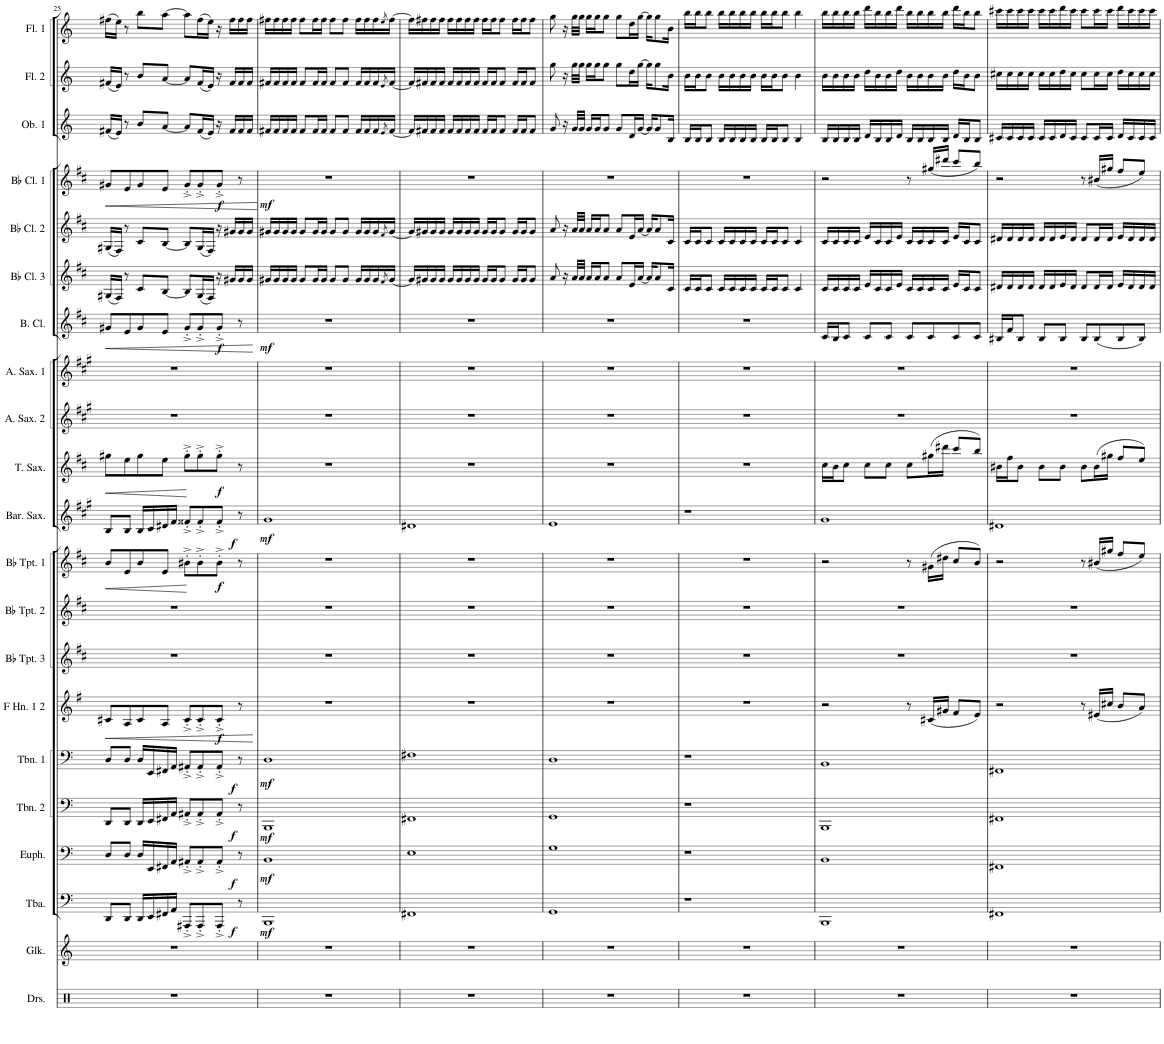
**kern	**kern	**kern	**dynam	**kern	**dynam	**kern	**dynam	**kern	**dynam	**kern	**dynam	**kern	**kern	**kern	**dynam	**kern	**dynam	**kern	**dynam	**kern	**kern	**kern	**dynam	**kern	**kern	**kern	**dynam	**kern	**kern	**kern
*part21	*part20	*part19	*part19	*part18	*part18	*part17	*part17	*part16	*part16	*part15	*part15	*part14	*part13	*part12	*part12	*part11	*part11	*part10	*part10	*part9	*part8	*part7	*part7	*part6	*part5	*part4	*part4	*part3	*part2	*part1
*staff21	*staff20	*staff19	*staff19	*staff18	*staff18	*staff17	*staff17	*staff16	*staff16	*staff15	*staff15	*staff14	*staff13	*staff12	*staff12	*staff11	*staff11	*staff10	*staff10	*staff9	*staff8	*staff7	*staff7	*staff6	*staff5	*staff4	*staff4	*staff3	*staff2	*staff1
*I"Drumset	*I"Glockenspiel	*I"Tuba	*	*I"Euphonium	*	*I"Trombone 2	*	*I"Trombone 1	*	*I"F Horn 1 &amp; 2	*	*I"Bb Trumpet 3	*I"Bb Trumpet 2	*I"Bb Trumpet 1	*	*I"Baritone Saxophone	*	*I"Tenor Saxophone	*	*I"Alto Saxophone 2	*I"Alto Saxophone 1	*I"Bass Clarinet	*	*I"Bb Clarinet 3	*I"Bb Clarinet 2	*I"Bb Clarinet 1	*	*I"Oboe 1	*I"Flute 2	*I"Flute 1
*I'Drs.	*I'Glk.	*I'Tba.	*	*I'Euph.	*	*I'Tbn. 2	*	*I'Tbn. 1	*	*I'F Hn. 1 2	*	*I'Bb Tpt. 3	*I'Bb Tpt. 2	*I'Bb Tpt. 1	*	*I'Bar. Sax.	*	*I'T. Sax.	*	*I'A. Sax. 2	*I'A. Sax. 1	*I'B. Cl.	*	*I'Bb Cl. 3	*I'Bb Cl. 2	*I'Bb Cl. 1	*	*I'Ob. 1	*I'Fl. 2	*I'Fl. 1
!!LO:PB:g=z
*clefX	*clefG2	*clefF4	*	*clefF4	*	*clefF4	*	*clefF4	*	*clefG2	*	*clefG2	*clefG2	*clefG2	*	*clefG2	*	*clefG2	*	*clefG2	*clefG2	*clefG2	*	*clefG2	*clefG2	*clefG2	*	*clefG2	*clefG2	*clefG2
*	*Trd-14c-24	*	*	*	*	*	*	*	*	*Trd4c7	*	*Trd1c2	*Trd1c2	*Trd1c2	*	*Trd12c21	*	*Trd8c14	*	*Trd5c9	*Trd5c9	*Trd8c14	*	*Trd1c2	*Trd1c2	*Trd1c2	*	*	*	*
*k[]	*k[]	*k[]	*	*k[]	*	*k[]	*	*k[]	*	*k[f#]	*	*k[f#c#]	*k[f#c#]	*k[f#c#]	*	*k[f#c#g#]	*	*k[f#c#]	*	*k[f#c#g#]	*k[f#c#g#]	*k[f#c#]	*	*k[f#c#]	*k[f#c#]	*k[f#c#]	*	*k[]	*k[]	*k[]
*M4/4	*M4/4	*M4/4	*	*M4/4	*	*M4/4	*	*M4/4	*	*M4/4	*	*M4/4	*M4/4	*M4/4	*	*M4/4	*	*M4/4	*	*M4/4	*M4/4	*M4/4	*	*M4/4	*M4/4	*M4/4	*	*M4/4	*M4/4	*M4/4
=25	=25	=25	=25	=25	=25	=25	=25	=25	=25	=25	=25	=25	=25	=25	=25	=25	=25	=25	=25	=25	=25	=25	=25	=25	=25	=25	=25	=25	=25	=25
!	!	!	!	!	!	!	!	!	!	!	!LO:HP:b	!	!	!	!LO:HP:b	!	!	!	!LO:HP:b	!	!	!	!LO:HP:b	!	!	!	!LO:HP:b	!	!	!
1r	1r	8DD/L	.	8D/L	.	8DD/L	.	8D/L	.	8c#X/L	<	1r	1r	8b/L	<	8B/L	.	8gg#X\L	<	1r	1r	8g#X/L	<	(16G#X/LL	(16G#X/LL	8g#X/L	<	(16f#X/LL	(16f#X/LL	(16ff#X\LL
.	.	.	.	.	.	.	.	.	.	.	.	.	.	.	.	.	.	.	.	.	.	.	.	16F#/JJ)	16F#/JJ)	.	.	16e/JJ)	16e/JJ)	16ee\JJ)
.	.	8DD/J	.	8D/J	.	8DD/J	.	8D/J	.	8A/	.	.	.	8e/	.	8B/J	.	8ee\	.	.	.	8e/	.	8r	8r	8e/	.	8r	8r	8r
.	.	16DD/LL	.	16D/LL	.	16DD/LL	.	16D/LL	.	8c#/	.	.	.	8b/	.	16B/LL	.	8gg#\	.	.	.	8g#/	.	8c#/L	8c#/L	8g#/	.	8b/L	8b/L	8bb\L
.	.	16EE/	.	16EE/	.	16EE/	.	16EE/	.	.	.	.	.	.	.	16c#/	.	.	.	.	.	.	.	.	.	.	.	.	.	.
.	.	16FF#X/	.	16FF#X/	.	16FF#X/	.	16FF#X/	.	8A/J	.	.	.	8e/J	.	16d#X/	.	8ee\J	.	.	.	8e/J	.	[8B/J	[8B/J	8e/J	.	[8a/J	[8a/J	[8aa\J
.	.	16AA/JJ	.	16AA/JJ	.	16AA/JJ	.	16AA/JJ	.	.	.	.	.	.	.	16f#/JJ	.	.	.	.	.	.	.	.	.	.	.	.	.	.
.	.	8AAA#X'^/L	.	8AA#X'^/L	.	8AA#X'^/L	.	8AA#X'^/L	.	8c#'^/L	.	.	.	8b#X'^\L	.	8f##X'^/L	.	8gg#'^\L	.	.	.	8g#'^/L	.	8B/L]	8B/L]	8g#'^/L	.	8a/L]	8a/L]	8aa\L]
.	.	8AAA#'^/	.	8AA#'^/	.	8AA#'^/	.	8AA#'^/	.	8c#'^/	.	.	.	8b#'^\	.	8f##'^/	.	8gg#'^\	.	.	.	8g#'^/	.	(16G#/L	(16G#/L	8g#'^/	.	(16f#/L	(16f#/L	(16ff#\L
.	.	.	.	.	.	.	.	.	.	.	.	.	.	.	.	.	.	.	.	.	.	.	.	16F#/JJ)	16F#/JJ)	.	.	16e/JJ)	16e/JJ)	16ee\JJ)
!	!	!	!LO:DY:b	!	!LO:DY:b	!	!LO:DY:b	!	!LO:DY:b	!	!LO:DY:b	!	!	!	!LO:DY:b	!	!LO:DY:b	!	!LO:DY:b	!	!	!	!LO:DY:b	!	!	!	!LO:DY:b	!	!	!
.	.	8AAA#'^/J	f	8AA#'^/J	f	8AA#'^/J	f	8AA#'^/J	f	8c#'^/J	f	.	.	8b#'^\J	f	8f##'^/J	f	8gg#'^\J	f	.	.	8g#'^/J	f	16r	16r	8g#'^/J	f	16r	16r	16r
.	.	.	.	.	.	.	.	.	.	.	.	.	.	.	.	.	.	.	.	.	.	.	.	16g#X/LL	16g#X/LL	.	.	16f#/LL	16f#/LL	16ff#\LL
.	.	8r	.	8r	.	8r	.	8r	.	8r	.	.	.	8r	.	8r	.	8r	.	.	.	8r	.	16g#/	16g#/	8r	.	16f#/	16f#/	16ff#\
.	.	.	.	.	.	.	.	.	.	.	.	.	.	.	.	.	.	.	.	.	.	.	.	16g#/JJ	16g#/JJ	.	.	16f#/JJ	16f#/JJ	16ff#\JJ
.	.	.	.	.	.	.	.	.	.	.	[	.	.	.	[	.	.	.	[	.	.	.	[	.	.	.	[	.	.	.
=26	=26	=26	=26	=26	=26	=26	=26	=26	=26	=26	=26	=26	=26	=26	=26	=26	=26	=26	=26	=26	=26	=26	=26	=26	=26	=26	=26	=26	=26	=26
!	!	!	!LO:DY:b	!	!LO:DY:b	!	!LO:DY:b	!	!LO:DY:b	!	!	!	!	!	!	!	!LO:DY:b	!	!	!	!	!	!LO:DY:b	!	!	!	!LO:DY:b	!	!	!
1r	1r	1BBB	mf	1BB	mf	1BBB	mf	1D	mf	1r	.	1r	1r	1r	.	1g#	mf	1r	.	1r	1r	1r	mf	16g#X/LL	16g#X/LL	1r	mf	16f#X/LL	16f#X/LL	16ff#X\LL
.	.	.	.	.	.	.	.	.	.	.	.	.	.	.	.	.	.	.	.	.	.	.	.	16g#/	16g#/	.	.	16f#/	16f#/	16ff#\
.	.	.	.	.	.	.	.	.	.	.	.	.	.	.	.	.	.	.	.	.	.	.	.	16g#/	16g#/	.	.	16f#/	16f#/	16ff#\
.	.	.	.	.	.	.	.	.	.	.	.	.	.	.	.	.	.	.	.	.	.	.	.	16g#/JJ	16g#/JJ	.	.	16f#/JJ	16f#/JJ	16ff#\JJ
.	.	.	.	.	.	.	.	.	.	.	.	.	.	.	.	.	.	.	.	.	.	.	.	8g#/L	8g#/L	.	.	8f#/L	8f#/L	8ff#\L
.	.	.	.	.	.	.	.	.	.	.	.	.	.	.	.	.	.	.	.	.	.	.	.	16g#/L	16g#/L	.	.	16f#/L	16f#/L	16ff#\L
.	.	.	.	.	.	.	.	.	.	.	.	.	.	.	.	.	.	.	.	.	.	.	.	16g#/JJ	16g#/JJ	.	.	16f#/JJ	16f#/JJ	16ff#\JJ
.	.	.	.	.	.	.	.	.	.	.	.	.	.	.	.	.	.	.	.	.	.	.	.	8g#/L	8g#/L	.	.	8f#/L	8f#/L	8ff#\L
.	.	.	.	.	.	.	.	.	.	.	.	.	.	.	.	.	.	.	.	.	.	.	.	8g#/J	8g#/J	.	.	8f#/J	8f#/J	8ff#\J
.	.	.	.	.	.	.	.	.	.	.	.	.	.	.	.	.	.	.	.	.	.	.	.	16g#/LL	16g#/LL	.	.	16f#/LL	16f#/LL	16ff#\LL
.	.	.	.	.	.	.	.	.	.	.	.	.	.	.	.	.	.	.	.	.	.	.	.	16g#/	16g#/	.	.	16f#/	16f#/	16ff#\
.	.	.	.	.	.	.	.	.	.	.	.	.	.	.	.	.	.	.	.	.	.	.	.	16g#/	16g#/	.	.	16f#/	16f#/	16ff#\
.	.	.	.	.	.	.	.	.	.	.	.	.	.	.	.	.	.	.	.	.	.	.	.	8qf#/	8qf#/	.	.	8qe/	8qe/	8qee/
.	.	.	.	.	.	.	.	.	.	.	.	.	.	.	.	.	.	.	.	.	.	.	.	[16g#/JJ	[16g#/JJ	.	.	[16f#/JJ	[16f#/JJ	[16ff#\JJ
=27	=27	=27	=27	=27	=27	=27	=27	=27	=27	=27	=27	=27	=27	=27	=27	=27	=27	=27	=27	=27	=27	=27	=27	=27	=27	=27	=27	=27	=27	=27
1r	1r	1FF#X	.	1E	.	1FF#X	.	1F#X	.	1r	.	1r	1r	1r	.	1d#X	.	1r	.	1r	1r	1r	.	16g#/LL]	16g#/LL]	1r	.	16f#/LL]	16f#/LL]	16ff#\LL]
.	.	.	.	.	.	.	.	.	.	.	.	.	.	.	.	.	.	.	.	.	.	.	.	16g#X/	16g#X/	.	.	16f#X/	16f#X/	16ff#X\
.	.	.	.	.	.	.	.	.	.	.	.	.	.	.	.	.	.	.	.	.	.	.	.	16g#/	16g#/	.	.	16f#/	16f#/	16ff#\
.	.	.	.	.	.	.	.	.	.	.	.	.	.	.	.	.	.	.	.	.	.	.	.	16g#/JJ	16g#/JJ	.	.	16f#/JJ	16f#/JJ	16ff#\JJ
.	.	.	.	.	.	.	.	.	.	.	.	.	.	.	.	.	.	.	.	.	.	.	.	16g#/LL	16g#/LL	.	.	16f#/LL	16f#/LL	16ff#\LL
.	.	.	.	.	.	.	.	.	.	.	.	.	.	.	.	.	.	.	.	.	.	.	.	16g#/	16g#/	.	.	16f#/	16f#/	16ff#\
.	.	.	.	.	.	.	.	.	.	.	.	.	.	.	.	.	.	.	.	.	.	.	.	16g#/	16g#/	.	.	16f#/	16f#/	16ff#\
.	.	.	.	.	.	.	.	.	.	.	.	.	.	.	.	.	.	.	.	.	.	.	.	16g#/JJ	16g#/JJ	.	.	16f#/JJ	16f#/JJ	16ff#\JJ
.	.	.	.	.	.	.	.	.	.	.	.	.	.	.	.	.	.	.	.	.	.	.	.	16g#/LL	16g#/LL	.	.	16f#/LL	16f#/LL	16ff#\LL
.	.	.	.	.	.	.	.	.	.	.	.	.	.	.	.	.	.	.	.	.	.	.	.	16g#/J	16g#/J	.	.	16f#/J	16f#/J	16ff#\J
.	.	.	.	.	.	.	.	.	.	.	.	.	.	.	.	.	.	.	.	.	.	.	.	8g#/J	8g#/J	.	.	8f#/J	8f#/J	8ff#\J
.	.	.	.	.	.	.	.	.	.	.	.	.	.	.	.	.	.	.	.	.	.	.	.	16g#/LL	16g#/LL	.	.	16f#/LL	16f#/LL	16ff#\LL
.	.	.	.	.	.	.	.	.	.	.	.	.	.	.	.	.	.	.	.	.	.	.	.	16g#/J	16g#/J	.	.	16f#/J	16f#/J	16ff#\J
.	.	.	.	.	.	.	.	.	.	.	.	.	.	.	.	.	.	.	.	.	.	.	.	8g#/J	8g#/J	.	.	8f#/J	8f#/J	8ff#\J
=28	=28	=28	=28	=28	=28	=28	=28	=28	=28	=28	=28	=28	=28	=28	=28	=28	=28	=28	=28	=28	=28	=28	=28	=28	=28	=28	=28	=28	=28	=28
1r	1r	1GG	.	1G	.	1GG	.	1D	.	1r	.	1r	1r	1r	.	1e	.	1r	.	1r	1r	1r	.	8a/	8a/	1r	.	8g/	8gg\	8gg\
.	.	.	.	.	.	.	.	.	.	.	.	.	.	.	.	.	.	.	.	.	.	.	.	16r	16r	.	.	16r	16r	16r
.	.	.	.	.	.	.	.	.	.	.	.	.	.	.	.	.	.	.	.	.	.	.	.	32a/LLL	32a/LLL	.	.	32g/LLL	32gg\LLL	32gg\LLL
.	.	.	.	.	.	.	.	.	.	.	.	.	.	.	.	.	.	.	.	.	.	.	.	32a/JJJ	32a/JJJ	.	.	32g/JJJ	32gg\JJJ	32gg\JJJ
.	.	.	.	.	.	.	.	.	.	.	.	.	.	.	.	.	.	.	.	.	.	.	.	16a/LL	16a/LL	.	.	16g/LL	16gg\LL	16gg\LL
.	.	.	.	.	.	.	.	.	.	.	.	.	.	.	.	.	.	.	.	.	.	.	.	16a/J	16a/J	.	.	16g/J	16gg\J	16gg\J
.	.	.	.	.	.	.	.	.	.	.	.	.	.	.	.	.	.	.	.	.	.	.	.	8a/J	8a/J	.	.	8g/J	8gg\J	8gg\J
.	.	.	.	.	.	.	.	.	.	.	.	.	.	.	.	.	.	.	.	.	.	.	.	8a/L	8a/L	.	.	8g/L	8gg\L	8gg\L
.	.	.	.	.	.	.	.	.	.	.	.	.	.	.	.	.	.	.	.	.	.	.	.	16e/L	16e/L	.	.	16d/L	16dd\L	16dd\L
.	.	.	.	.	.	.	.	.	.	.	.	.	.	.	.	.	.	.	.	.	.	.	.	[16a/JJ	[16a/JJ	.	.	[16g/JJ	[16gg\JJ	[16gg\JJ
.	.	.	.	.	.	.	.	.	.	.	.	.	.	.	.	.	.	.	.	.	.	.	.	16a/KL]	16a/KL]	.	.	16g/KL]	16gg\KL]	16gg\KL]
.	.	.	.	.	.	.	.	.	.	.	.	.	.	.	.	.	.	.	.	.	.	.	.	8a/	8a/	.	.	8g/	8gg\	8gg\
.	.	.	.	.	.	.	.	.	.	.	.	.	.	.	.	.	.	.	.	.	.	.	.	16c#/Jk	16c#/Jk	.	.	16B/Jk	16b\Jk	16b\Jk
=29	=29	=29	=29	=29	=29	=29	=29	=29	=29	=29	=29	=29	=29	=29	=29	=29	=29	=29	=29	=29	=29	=29	=29	=29	=29	=29	=29	=29	=29	=29
1r	1r	1r	.	1r	.	1r	.	1r	.	1r	.	1r	1r	1r	.	1r	.	1r	.	1r	1r	1r	.	16c#/LL	16c#/LL	1r	.	16B/LL	16b\LL	16bb\LL
.	.	.	.	.	.	.	.	.	.	.	.	.	.	.	.	.	.	.	.	.	.	.	.	16c#/J	16c#/J	.	.	16B/J	16b\J	16bb\J
.	.	.	.	.	.	.	.	.	.	.	.	.	.	.	.	.	.	.	.	.	.	.	.	8c#/J	8c#/J	.	.	8B/J	8b\J	8bb\J
.	.	.	.	.	.	.	.	.	.	.	.	.	.	.	.	.	.	.	.	.	.	.	.	16c#/LL	16c#/LL	.	.	16B/LL	16b\LL	16bb\LL
.	.	.	.	.	.	.	.	.	.	.	.	.	.	.	.	.	.	.	.	.	.	.	.	16c#/	16c#/	.	.	16B/	16b\	16bb\
.	.	.	.	.	.	.	.	.	.	.	.	.	.	.	.	.	.	.	.	.	.	.	.	16c#/	16c#/	.	.	16B/	16b\	16bb\
.	.	.	.	.	.	.	.	.	.	.	.	.	.	.	.	.	.	.	.	.	.	.	.	16c#/JJ	16c#/JJ	.	.	16B/JJ	16b\JJ	16bb\JJ
.	.	.	.	.	.	.	.	.	.	.	.	.	.	.	.	.	.	.	.	.	.	.	.	16c#/LL	16c#/LL	.	.	16B/LL	16b\LL	16bb\LL
.	.	.	.	.	.	.	.	.	.	.	.	.	.	.	.	.	.	.	.	.	.	.	.	16c#/J	16c#/J	.	.	16B/J	16b\J	16bb\J
.	.	.	.	.	.	.	.	.	.	.	.	.	.	.	.	.	.	.	.	.	.	.	.	8c#/J	8c#/J	.	.	8B/J	8b\J	8bb\J
.	.	.	.	.	.	.	.	.	.	.	.	.	.	.	.	.	.	.	.	.	.	.	.	4c#/	4c#/	.	.	4B/	4b\	4bb\
=30	=30	=30	=30	=30	=30	=30	=30	=30	=30	=30	=30	=30	=30	=30	=30	=30	=30	=30	=30	=30	=30	=30	=30	=30	=30	=30	=30	=30	=30	=30
1r	1r	1BBB	.	1BB	.	1BBB	.	1BB	.	2r	.	1r	1r	2r	.	1g#	.	16cc#\LL	.	1r	1r	16c#/LL	.	16c#/LL	16c#/LL	2r	.	16B/LL	16b\LL	16bb\LL
.	.	.	.	.	.	.	.	.	.	.	.	.	.	.	.	.	.	16b\J	.	.	.	16B/J	.	16c#/	16c#/	.	.	16B/	16b\	16bb\
.	.	.	.	.	.	.	.	.	.	.	.	.	.	.	.	.	.	8cc#\J	.	.	.	8c#/J	.	16c#/	16c#/	.	.	16B/	16b\	16bb\
.	.	.	.	.	.	.	.	.	.	.	.	.	.	.	.	.	.	.	.	.	.	.	.	16c#/JJ	16c#/JJ	.	.	16B/JJ	16b\JJ	16bb\JJ
.	.	.	.	.	.	.	.	.	.	.	.	.	.	.	.	.	.	8cc#\L	.	.	.	8c#/L	.	16e/LL	16e/LL	.	.	16d/LL	16dd\LL	16ddd\LL
.	.	.	.	.	.	.	.	.	.	.	.	.	.	.	.	.	.	.	.	.	.	.	.	16c#/	16c#/	.	.	16B/	16b\	16bb\
.	.	.	.	.	.	.	.	.	.	.	.	.	.	.	.	.	.	8cc#\J	.	.	.	8c#/J	.	16c#/	16c#/	.	.	16B/	16b\	16bb\
.	.	.	.	.	.	.	.	.	.	.	.	.	.	.	.	.	.	.	.	.	.	.	.	16e/JJ	16e/JJ	.	.	16d/JJ	16dd\JJ	16ddd\JJ
.	.	.	.	.	.	.	.	.	.	8r	.	.	.	8r	.	.	.	8cc#\L	.	.	.	8c#/L	.	16c#/LL	16c#/LL	8r	.	16B/LL	16b\LL	16bb\LL
.	.	.	.	.	.	.	.	.	.	.	.	.	.	.	.	.	.	.	.	.	.	.	.	16c#/	16c#/	.	.	16B/	16b\	16bb\
.	.	.	.	.	.	.	.	.	.	(16c#X/LL	.	.	.	(16g#X\LL	.	.	.	(16gg#X\L	.	.	.	8c#/	.	16c#/	16c#/	(16gg#X/LL	.	16B/	16b\	16bb\
.	.	.	.	.	.	.	.	.	.	16g#X/JJ	.	.	.	16dd#X\JJ	.	.	.	16ddd#X\JJ	.	.	.	.	.	16c#/JJ	16c#/JJ	16ddd#X/JJ	.	16B/JJ	16b\JJ	16bb\JJ
.	.	.	.	.	.	.	.	.	.	8f#/L	.	.	.	8cc#/L	.	.	.	8ccc#/L	.	.	.	8c#/	.	16e/LL	16e/LL	8ccc#/L	.	16d/LL	16dd\LL	16ddd\LL
.	.	.	.	.	.	.	.	.	.	.	.	.	.	.	.	.	.	.	.	.	.	.	.	16c#/J	16c#/J	.	.	16B/J	16b\J	16bb\J
.	.	.	.	.	.	.	.	.	.	8e/J)	.	.	.	8b/J)	.	.	.	8bb/J)	.	.	.	8c#/J	.	8c#/J	8c#/J	8bb/J)	.	8B/J	8b\J	8bb\J
=31	=31	=31	=31	=31	=31	=31	=31	=31	=31	=31	=31	=31	=31	=31	=31	=31	=31	=31	=31	=31	=31	=31	=31	=31	=31	=31	=31	=31	=31	=31
1r	1r	1FF#X	.	1FF#X	.	1FF#X	.	1FF#X	.	2r	.	1r	1r	2r	.	1d#X	.	16b#X\LL	.	1r	1r	16B#X/LL	.	16d#X/LL	16d#X/LL	2r	.	16c#X/LL	16cc#X\LL	16ccc#X\LL
.	.	.	.	.	.	.	.	.	.	.	.	.	.	.	.	.	.	16ff#\J	.	.	.	16f#/J	.	16d#/	16d#/	.	.	16c#/	16cc#\	16ccc#\
.	.	.	.	.	.	.	.	.	.	.	.	.	.	.	.	.	.	8b#\J	.	.	.	8B#/J	.	16d#/	16d#/	.	.	16c#/	16cc#\	16ccc#\
.	.	.	.	.	.	.	.	.	.	.	.	.	.	.	.	.	.	.	.	.	.	.	.	16d#/JJ	16d#/JJ	.	.	16c#/JJ	16cc#\JJ	16ccc#\JJ
.	.	.	.	.	.	.	.	.	.	.	.	.	.	.	.	.	.	8b#\L	.	.	.	8B#/L	.	16d#/LL	16d#/LL	.	.	16c#/LL	16cc#\LL	16ccc#\LL
.	.	.	.	.	.	.	.	.	.	.	.	.	.	.	.	.	.	.	.	.	.	.	.	16d#/	16d#/	.	.	16c#/	16cc#\	16ccc#\
.	.	.	.	.	.	.	.	.	.	.	.	.	.	.	.	.	.	8b#\J	.	.	.	8B#/J	.	16e/	16e/	.	.	16d/	16dd\	16ddd\
.	.	.	.	.	.	.	.	.	.	.	.	.	.	.	.	.	.	.	.	.	.	.	.	16d#/JJ	16d#/JJ	.	.	16c#/JJ	16cc#\JJ	16ccc#\JJ
.	.	.	.	.	.	.	.	.	.	8r	.	.	.	8r	.	.	.	8b#\L	.	.	.	8B#/L	.	8d#/L	8d#/L	8r	.	8c#/L	8cc#\L	8ccc#\L
.	.	.	.	.	.	.	.	.	.	(16e#X/LL	.	.	.	(16b#X/LL	.	.	.	(16b#\L	.	.	.	(8B#/	.	16d#/L	16d#/L	(16b#X/LL	.	16c#/L	16cc#\L	16ccc#\L
.	.	.	.	.	.	.	.	.	.	16cc#X/JJ	.	.	.	16gg#X/JJ	.	.	.	16gg#X\JJ	.	.	.	.	.	16d#/JJ	16d#/JJ	16gg#X/JJ	.	16c#/JJ	16cc#\JJ	16ccc#\JJ
.	.	.	.	.	.	.	.	.	.	8b/L	.	.	.	8ff#/L	.	.	.	8ff#/L	.	.	.	8B#/	.	16e/LL	16e/LL	8ff#/L	.	16d/LL	16dd\LL	16ddd\LL
.	.	.	.	.	.	.	.	.	.	.	.	.	.	.	.	.	.	.	.	.	.	.	.	16d#/	16d#/	.	.	16c#/	16cc#\	16ccc#\
.	.	.	.	.	.	.	.	.	.	8a/J)	.	.	.	8ee/J)	.	.	.	8ee/J)	.	.	.	8B#/J)	.	16d#/	16d#/	8ee/J)	.	16c#/	16cc#\	16ccc#\
.	.	.	.	.	.	.	.	.	.	.	.	.	.	.	.	.	.	.	.	.	.	.	.	16d#/JJ	16d#/JJ	.	.	16c#/JJ	16cc#\JJ	16ccc#\JJ
=	=	=	=	=	=	=	=	=	=	=	=	=	=	=	=	=	=	=	=	=	=	=	=	=	=	=	=	=	=	=
*-	*-	*-	*-	*-	*-	*-	*-	*-	*-	*-	*-	*-	*-	*-	*-	*-	*-	*-	*-	*-	*-	*-	*-	*-	*-	*-	*-	*-	*-	*-
